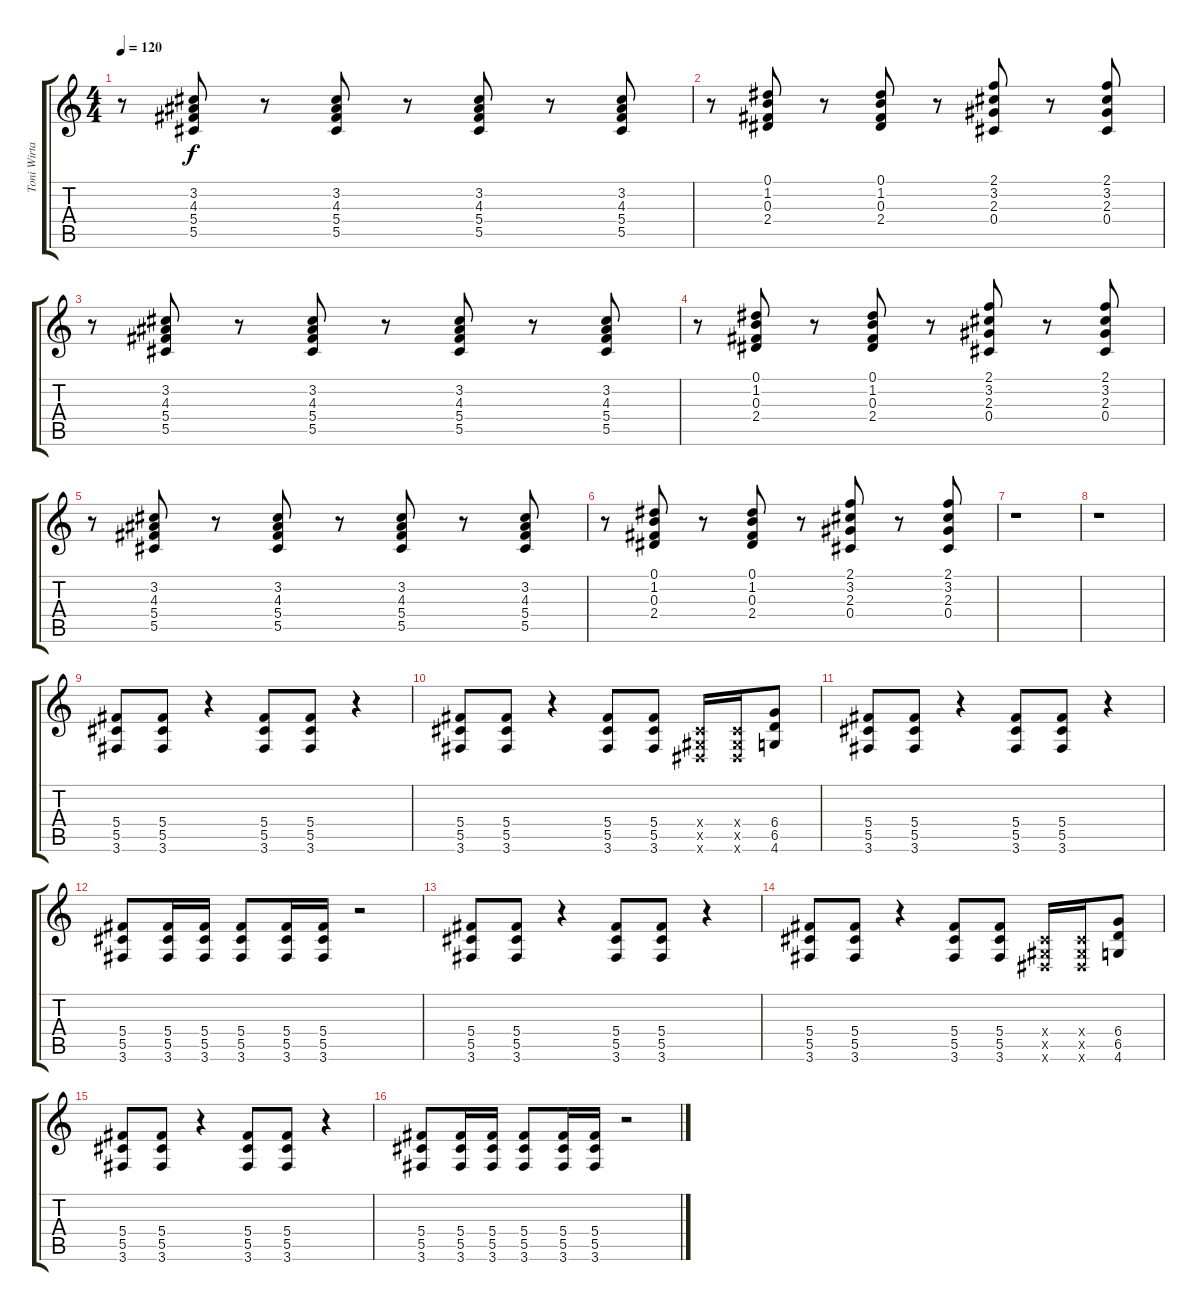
\track ("Toni Wirtanen" "Toni Wirta") {instrument distortionguitar}
\staff {score tabs}
\tuning (Eb4 Bb3 Gb3 Db3 Ab2 Eb2) {hide}
\ts (4 4)
\tempo 120
\clef g2
\ks c
r.8{dy f} (3.2 4.3 5.4 5.5).8 r.8 (3.2 4.3 5.4 5.5).8 r.8 (3.2 4.3 5.4 5.5).8 r.8 (3.2 4.3 5.4 5.5).8 |
r.8 (0.1 1.2 0.3 2.4).8 r.8 (0.1 1.2 0.3 2.4).8 r.8 (2.1 3.2 2.3 0.4).8 r.8 (2.1 3.2 2.3 0.4).8 |
r.8 (3.2 4.3 5.4 5.5).8 r.8 (3.2 4.3 5.4 5.5).8 r.8 (3.2 4.3 5.4 5.5).8 r.8 (3.2 4.3 5.4 5.5).8 |
r.8 (0.1 1.2 0.3 2.4).8 r.8 (0.1 1.2 0.3 2.4).8 r.8 (2.1 3.2 2.3 0.4).8 r.8 (2.1 3.2 2.3 0.4).8 |
r.8 (3.2 4.3 5.4 5.5).8 r.8 (3.2 4.3 5.4 5.5).8 r.8 (3.2 4.3 5.4 5.5).8 r.8 (3.2 4.3 5.4 5.5).8 |
r.8 (0.1 1.2 0.3 2.4).8 r.8 (0.1 1.2 0.3 2.4).8 r.8 (2.1 3.2 2.3 0.4).8 r.8 (2.1 3.2 2.3 0.4).8 |
r.1 |
r.1 |
(5.4 5.5 3.6).8{instrument distortionguitar} (5.4 5.5 3.6).8 r.4 (5.4 5.5 3.6).8 (5.4 5.5 3.6).8 r.4 |
(5.4 5.5 3.6).8 (5.4 5.5 3.6).8 r.4 (5.4 5.5 3.6).8 (5.4 5.5 3.6).8 (0.4{x} 0.5{x} 0.6{x}).16 (0.4{x} 0.5{x} 0.6{x}).16 (6.4 6.5 4.6).8 |
(5.4 5.5 3.6).8 (5.4 5.5 3.6).8 r.4 (5.4 5.5 3.6).8 (5.4 5.5 3.6).8 r.4 |
(5.4 5.5 3.6).8 (5.4 5.5 3.6).16 (5.4 5.5 3.6).16 (5.4 5.5 3.6).8 (5.4 5.5 3.6).16 (5.4 5.5 3.6).16 r.2 |
(5.4 5.5 3.6).8 (5.4 5.5 3.6).8 r.4 (5.4 5.5 3.6).8 (5.4 5.5 3.6).8 r.4 |
(5.4 5.5 3.6).8 (5.4 5.5 3.6).8 r.4 (5.4 5.5 3.6).8 (5.4 5.5 3.6).8 (0.4{x} 0.5{x} 0.6{x}).16 (0.4{x} 0.5{x} 0.6{x}).16 (6.4 6.5 4.6).8 |
(5.4 5.5 3.6).8 (5.4 5.5 3.6).8 r.4 (5.4 5.5 3.6).8 (5.4 5.5 3.6).8 r.4 |
(5.4 5.5 3.6).8 (5.4 5.5 3.6).16 (5.4 5.5 3.6).16 (5.4 5.5 3.6).8 (5.4 5.5 3.6).16 (5.4 5.5 3.6).16 r.2
